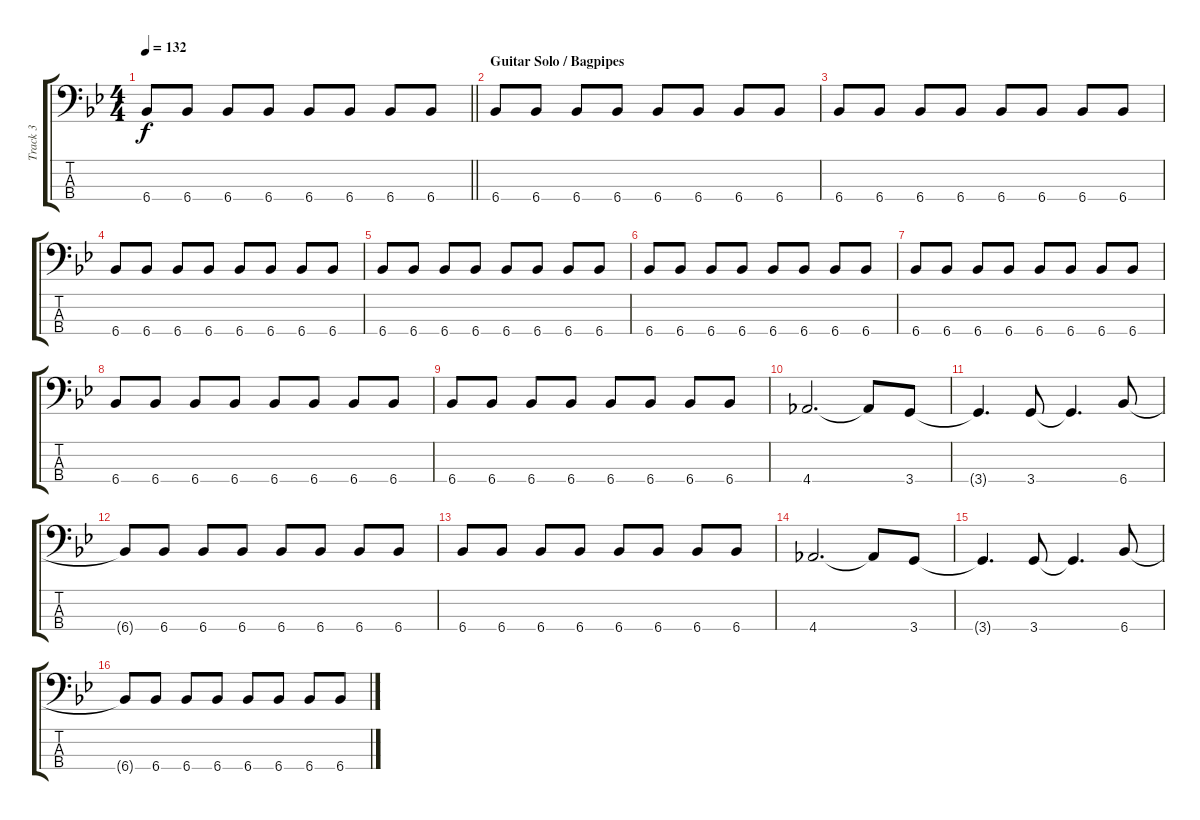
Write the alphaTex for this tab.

\track ("Track 3" "Track 3") {instrument electricbassfinger}
\staff {score tabs}
\tuning (G2 D2 A1 E1) {hide}
\ts (4 4)
\tempo 132
\clef f4
\barLineRight lightlight
\ks bb
6.4.8{dy f} 6.4.8 6.4.8 6.4.8 6.4.8 6.4.8 6.4.8 6.4.8 |
\section ("" "Guitar Solo / Bagpipes")
6.4.8 6.4.8 6.4.8 6.4.8 6.4.8 6.4.8 6.4.8 6.4.8 |
6.4.8 6.4.8 6.4.8 6.4.8 6.4.8 6.4.8 6.4.8 6.4.8 |
6.4.8 6.4.8 6.4.8 6.4.8 6.4.8 6.4.8 6.4.8 6.4.8 |
6.4.8 6.4.8 6.4.8 6.4.8 6.4.8 6.4.8 6.4.8 6.4.8 |
6.4.8 6.4.8 6.4.8 6.4.8 6.4.8 6.4.8 6.4.8 6.4.8 |
6.4.8 6.4.8 6.4.8 6.4.8 6.4.8 6.4.8 6.4.8 6.4.8 |
6.4.8 6.4.8 6.4.8 6.4.8 6.4.8 6.4.8 6.4.8 6.4.8 |
6.4.8 6.4.8 6.4.8 6.4.8 6.4.8 6.4.8 6.4.8 6.4.8 |
4.4.2{d} 4.4{t}.8 3.4.8 |
3.4{t}.4{d} 3.4.8 3.4{t}.4{d} 6.4.8 |
6.4{t}.8 6.4.8 6.4.8 6.4.8 6.4.8 6.4.8 6.4.8 6.4.8 |
6.4.8 6.4.8 6.4.8 6.4.8 6.4.8 6.4.8 6.4.8 6.4.8 |
4.4.2{d} 4.4{t}.8 3.4.8 |
3.4{t}.4{d} 3.4.8 3.4{t}.4{d} 6.4.8 |
6.4{t}.8 6.4.8 6.4.8 6.4.8 6.4.8 6.4.8 6.4.8 6.4.8
